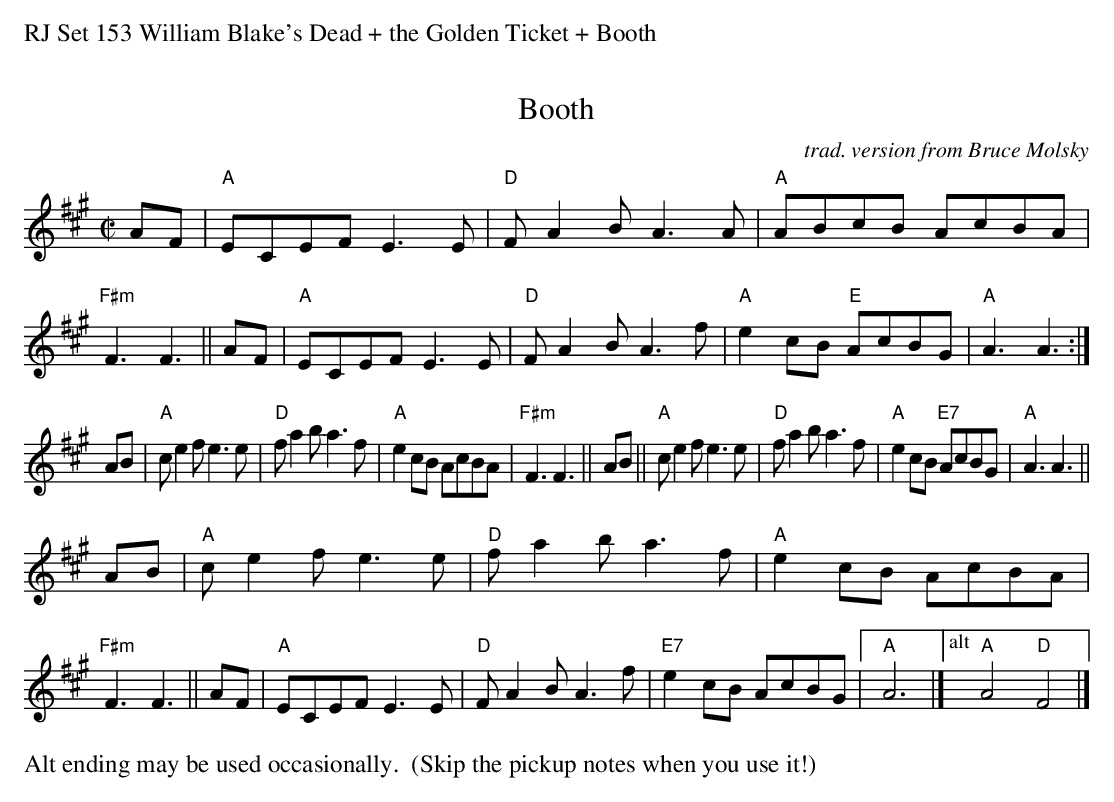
X:1
T: Booth
O: trad. version from Bruce Molsky
M: C|
L: 1/8
K: A
AF | "A"ECEF E3E | "D"FA2B A3A | "A"ABcB AcBA | "F#m"F3 F3 ||\
AF | "A"ECEF E3E | "D"FA2B A3f | "A"e2cB "E"AcBG | "A" A3 A3  :|
AB | "A"ce2f e3e | "D"fa2ba3f | "A"e2cB AcBA | "F#m"F3 F3 ||\
AB || "A"ce2f e3e | "D"fa2ba3f | "A"e2cB "E7"AcBG | "A"A3 A3 ||
AB | "A"ce2f e3e | "D"fa2ba3f | "A"e2cB AcBA | "F#m"F3 F3 ||\
AF | "A"ECEF E3E | "D"FA2B A3f | "E7"e2cB AcBG |[" " "A"A6 |]["alt" "A"A4 "D"F4 |]
